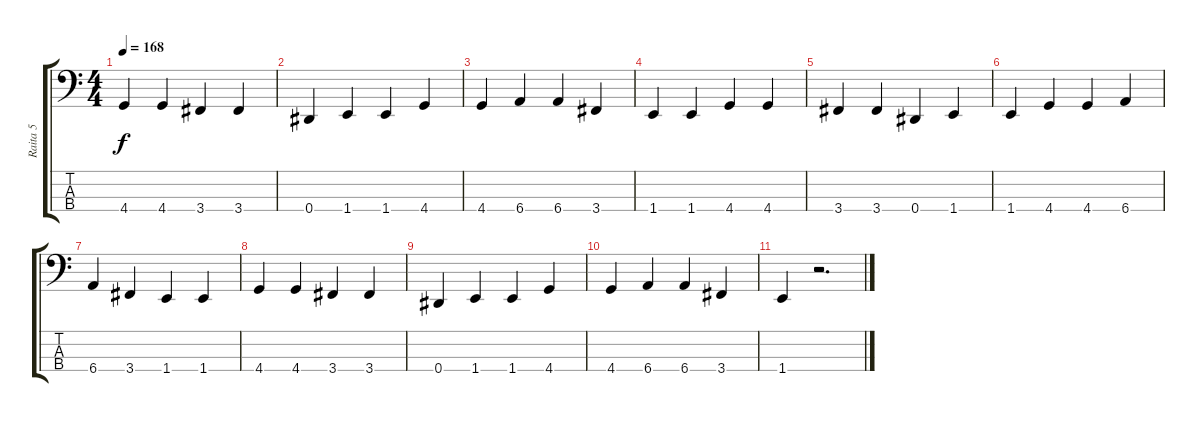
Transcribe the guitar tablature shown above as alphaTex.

\track ("Raita 5" "Raita 5") {instrument electricbassfinger}
\staff {score tabs}
\tuning (Gb2 Db2 Ab1 Eb1) {hide}
\ts (4 4)
\tempo 168
\clef f4
\ks c
4.4.4{dy f} 4.4.4 3.4.4 3.4.4 |
0.4.4 1.4.4 1.4.4 4.4.4 |
4.4.4 6.4.4 6.4.4 3.4.4 |
1.4.4 1.4.4 4.4.4 4.4.4 |
3.4.4 3.4.4 0.4.4 1.4.4 |
1.4.4 4.4.4 4.4.4 6.4.4 |
6.4.4 3.4.4 1.4.4 1.4.4 |
4.4.4 4.4.4 3.4.4 3.4.4 |
0.4.4 1.4.4 1.4.4 4.4.4 |
4.4.4 6.4.4 6.4.4 3.4.4 |
1.4.4 r.2{d}
